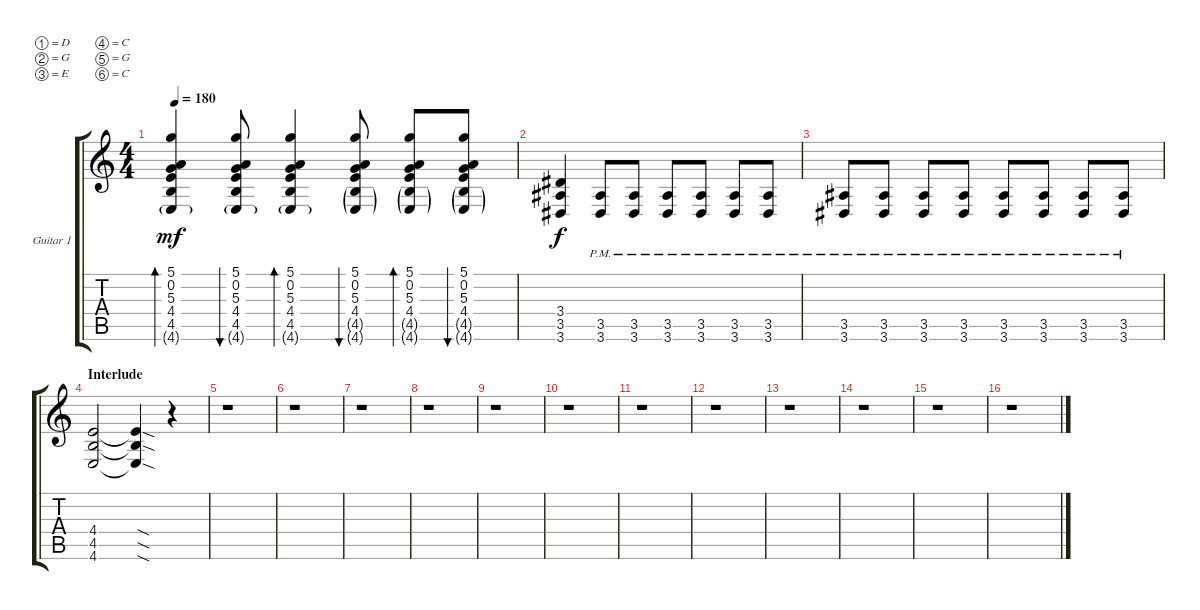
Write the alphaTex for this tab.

\bracketExtendMode groupsimilarinstruments
\firstSystemTrackNameOrientation horizontal
\otherSystemsTrackNameOrientation horizontal
\track ("Rythm Guitar 1" "Guitar 1") {instrument distortionguitar}
\staff {score tabs}
\tuning (D4 G3 E3 C3 G2 C2)
\ts (4 4)
\tempo 180
\clef g2
\ks c
(4.6{g} 4.5 4.4 5.3 0.2 5.1).4{bd 39 dy mf} (4.6{g} 4.5 4.4 5.3 0.2 5.1).8{bu 38} (4.6{g} 4.5 4.4 5.3 0.2 5.1).4{bd 39} (4.6{g} 4.5{g} 4.4 5.3 0.2 5.1).8{bu 38} (4.6{g} 4.5{g} 4.4 5.3 0.2 5.1).8{bd 39} (4.6{g} 4.5{g} 4.4 5.3 0.2 5.1).8{bu 38} |
(3.6 3.5 3.4).4{dy f} (3.6{pm} 3.5{pm}).8 (3.6{pm} 3.5{pm}).8 (3.6{pm} 3.5{pm}).8 (3.6{pm} 3.5{pm}).8 (3.6{pm} 3.5{pm}).8 (3.6{pm} 3.5{pm}).8 |
(3.5{pm} 3.6{pm}).8 (3.5{pm} 3.6{pm}).8 (3.5{pm} 3.6{pm}).8 (3.5{pm} 3.6{pm}).8 (3.5{pm} 3.6{pm}).8 (3.5{pm} 3.6{pm}).8 (3.5{pm} 3.6{pm}).8 (3.5{pm} 3.6{pm}).8 |
\section ("" "Interlude")
(4.5 4.6 4.4).2 (4.4{sod t} 4.5{sod t} 4.6{sod t}).4 r.4 |
r.1 |
r.1 |
r.1 |
r.1 |
r.1 |
r.1 |
r.1 |
r.1 |
r.1 |
r.1 |
r.1 |
r.1
